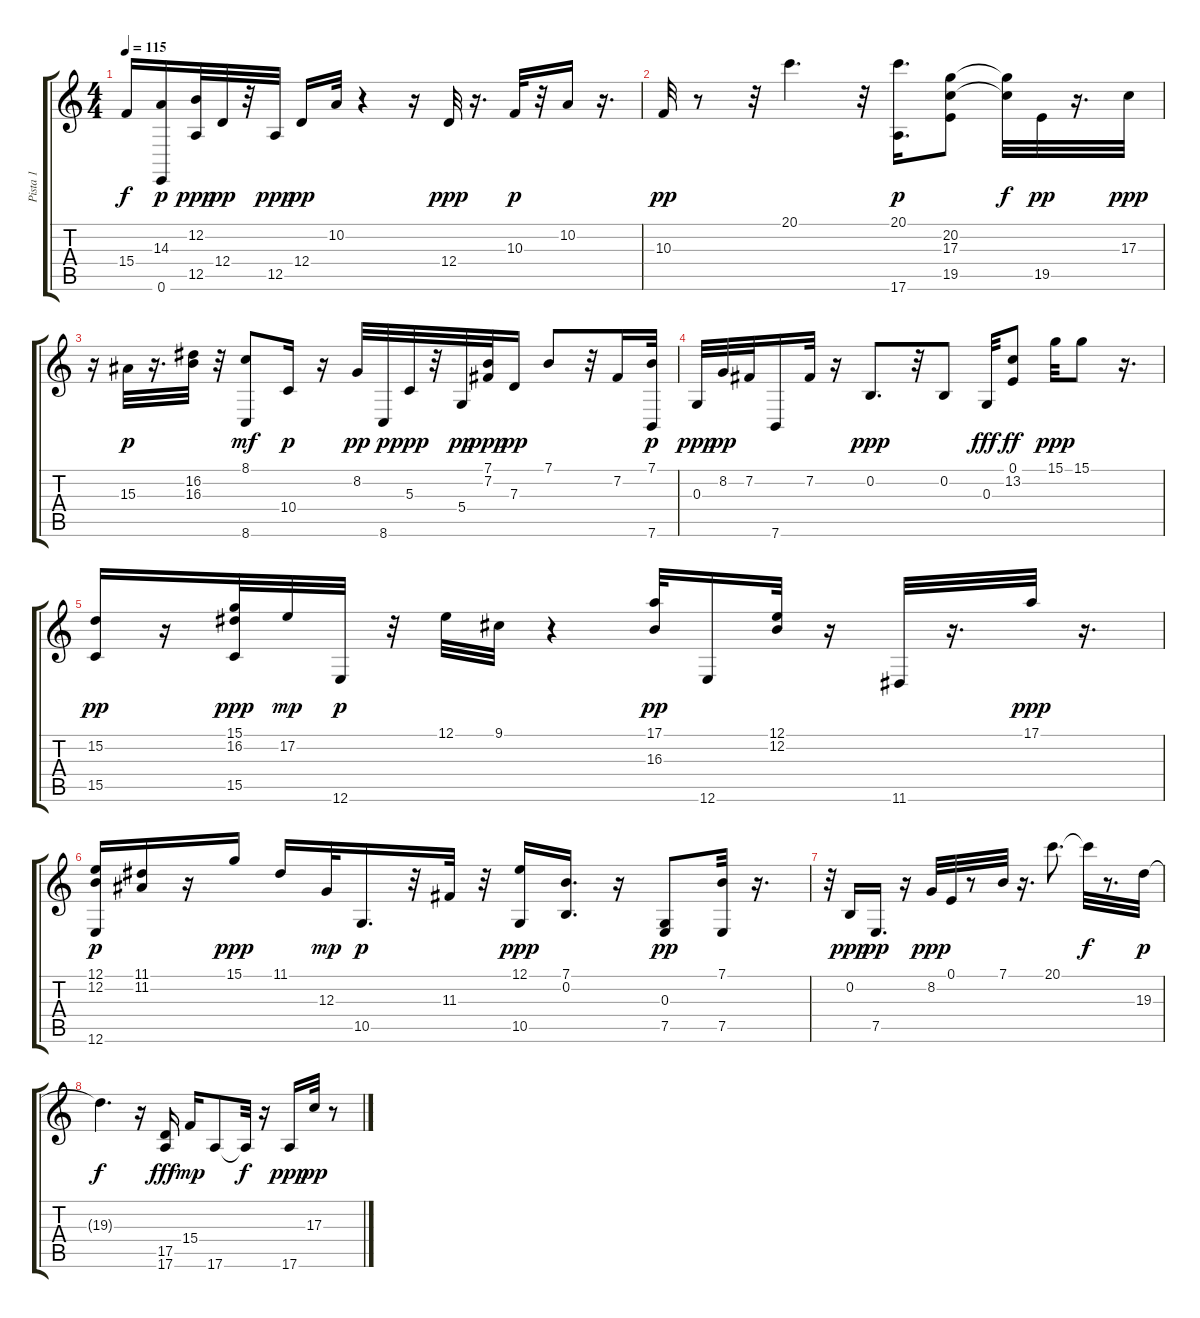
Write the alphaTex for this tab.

\track ("Pista 1" "Pista 1") {instrument acousticgrandpiano}
\staff {score tabs}
\tuning (E4 B3 G3 D3 A2 E2) {hide}
\ts (4 4)
\tempo 115
\clef g2
\ks c
15.4{t}.16{dy f} (14.3 0.6).16{dy p} (12.2 12.5).32{dy ppp} 12.4.32{dy pp} r.32 12.5.32{dy ppp} 12.4.16{dy pp} 10.2.32 r.4 r.16 12.4.32{dy ppp} r.16{d} 10.3.32{dy p} r.32 10.2.16 r.16{d} |
10.3.32{dy pp} r.8 r.32 20.1.4{d} r.32 (20.1 17.6).16{d dy p} (20.2 17.3 19.5).8 (20.2{t} 17.3{t}).32{dy f} 19.5.32{dy pp} r.16{d} 17.3.32{dy ppp} |
r.16 15.3.32{dy p} r.16{d} (16.2 16.3).32 r.32 (8.1 8.6).8{dy mf} 10.4.16{dy p} r.16 8.2.32{dy pp} 8.6.32{dy p} 5.3.32{dy ppp} r.32 5.4.32{dy pp} (7.1 7.2).32{dy ppp} 7.3.16{dy pp} 7.1.8 r.32 7.2.16 (7.1 7.6).32{dy p} |
0.3.32{dy ppp} 8.2.32{dy pp} 7.2.32 7.6.16 7.2.32 r.16 0.2.8{d dy ppp} r.32 0.2.8 0.3.32{dy fff} (0.1 13.2).8{dy ff} 15.1.32{dy ppp} 15.1.8 r.16{d} |
(15.2 15.5).16{dy pp} r.16 (15.1 16.2 15.5).32{dy ppp} 17.2.32{dy mp} 12.6.32{dy p} r.32 12.1.32 9.1.32 r.4 (17.1 16.3).32{dy pp} 12.6.16 (12.1 12.2).32 r.16 11.6.32 r.16{d} 17.1.32{dy ppp} r.16{d} |
(12.1 12.2 12.6).16{dy p} (11.1 11.2).16 r.16 15.1.16{dy ppp} 11.1.16 12.3.32{dy mp} 10.5.16{d dy p} r.32 11.3.32 r.32 (12.1 10.5).16{dy ppp} (7.1 0.2).16{d} r.16 (0.3 7.5).8{dy pp} (7.1 7.5).32 r.16{d} |
r.32 0.2.16{dy ppp} 7.5.16{d dy pp} r.16 8.2.32{dy ppp} 0.1.32 r.8 7.1.32 r.16{d} 20.1.8{d} 20.1{t}.32{dy f} r.8{d} 19.3.32{dy p} |
19.3{t}.4{d dy f} r.16 (17.5 17.6).16{dy fff} 15.4.16{dy mp} 17.6.8 17.6{t}.32{dy f} r.16 17.6.16{dy ppp} 17.3.32{dy pp} r.8
